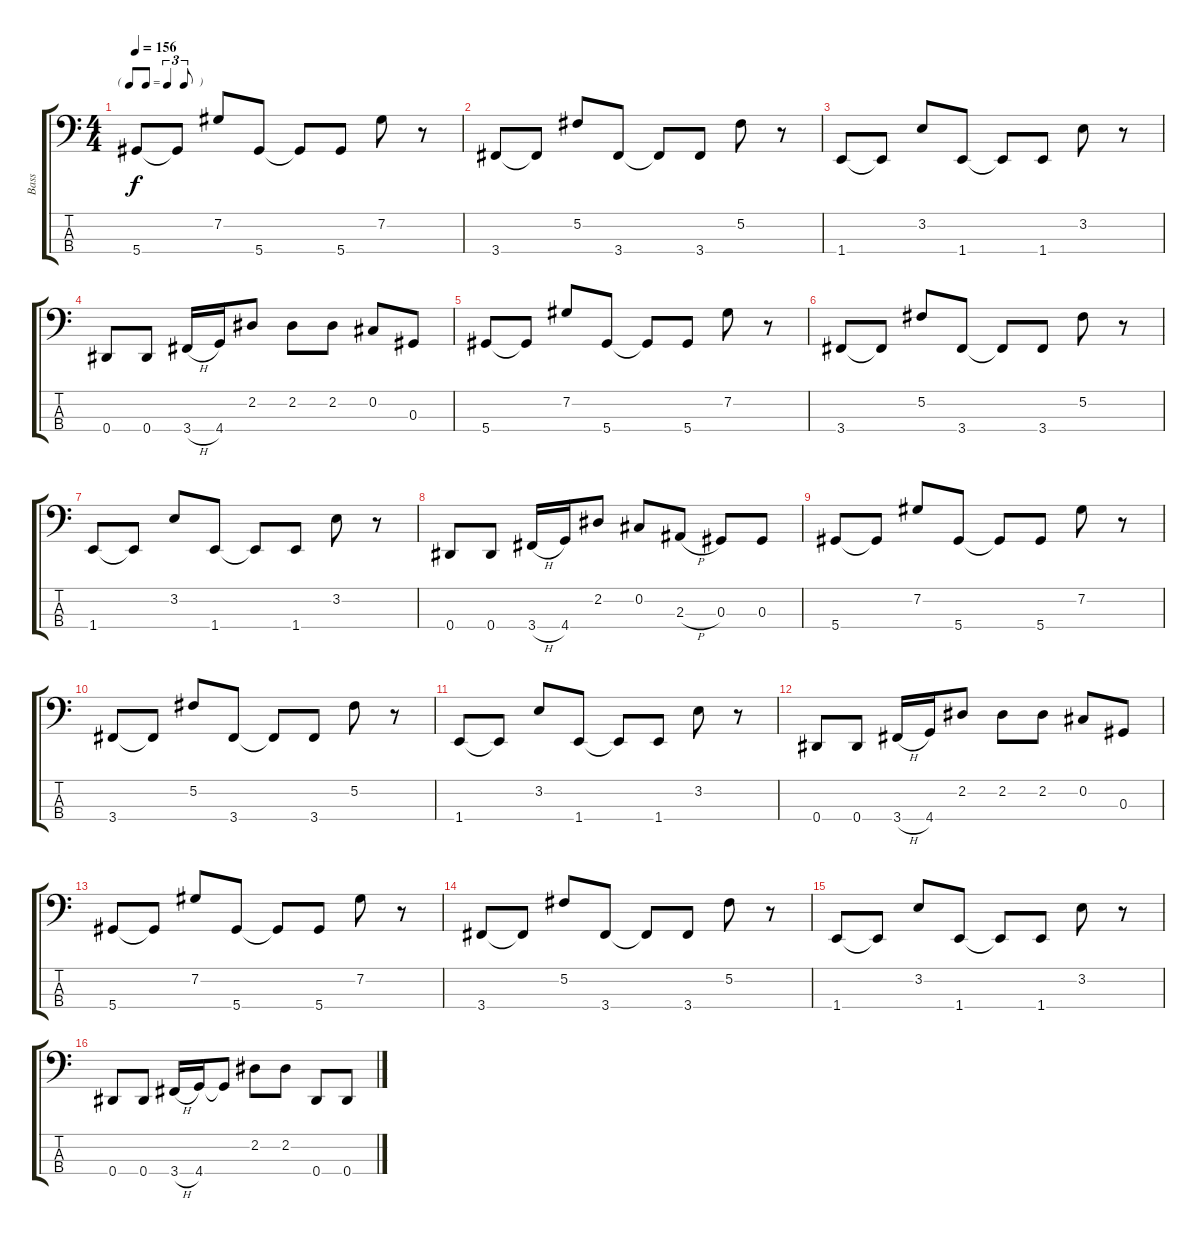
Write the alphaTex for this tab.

\track ("Bass" "Bass") {instrument electricbasspick}
\staff {score tabs}
\tuning (Gb2 Db2 Ab1 Eb1) {hide}
\ts (4 4)
\tf triplet8th
\tempo 156
\clef f4
\ks c
5.4.8{dy f} 5.4{t}.8 7.2.8 5.4.8 5.4{t}.8 5.4.8 7.2.8 r.8 |
3.4.8 3.4{t}.8 5.2.8 3.4.8 3.4{t}.8 3.4.8 5.2.8 r.8 |
1.4.8 1.4{t}.8 3.2.8 1.4.8 1.4{t}.8 1.4.8 3.2.8 r.8 |
0.4.8 0.4.8 3.4{h}.16 4.4.16 2.2.8 2.2.8 2.2.8 0.2.8 0.3.8 |
5.4.8 5.4{t}.8 7.2.8 5.4.8 5.4{t}.8 5.4.8 7.2.8 r.8 |
3.4.8 3.4{t}.8 5.2.8 3.4.8 3.4{t}.8 3.4.8 5.2.8 r.8 |
1.4.8 1.4{t}.8 3.2.8 1.4.8 1.4{t}.8 1.4.8 3.2.8 r.8 |
0.4.8 0.4.8 3.4{h}.16 4.4.16 2.2.8 0.2.8 2.3{h}.8 0.3.8 0.3.8 |
5.4.8 5.4{t}.8 7.2.8 5.4.8 5.4{t}.8 5.4.8 7.2.8 r.8 |
3.4.8 3.4{t}.8 5.2.8 3.4.8 3.4{t}.8 3.4.8 5.2.8 r.8 |
1.4.8 1.4{t}.8 3.2.8 1.4.8 1.4{t}.8 1.4.8 3.2.8 r.8 |
0.4.8 0.4.8 3.4{h}.16 4.4.16 2.2.8 2.2.8 2.2.8 0.2.8 0.3.8 |
5.4.8 5.4{t}.8 7.2.8 5.4.8 5.4{t}.8 5.4.8 7.2.8 r.8 |
3.4.8 3.4{t}.8 5.2.8 3.4.8 3.4{t}.8 3.4.8 5.2.8 r.8 |
1.4.8 1.4{t}.8 3.2.8 1.4.8 1.4{t}.8 1.4.8 3.2.8 r.8 |
0.4.8 0.4.8 3.4{h}.16 4.4.16 4.4{t}.8 2.2.8 2.2.8 0.4.8 0.4.8
